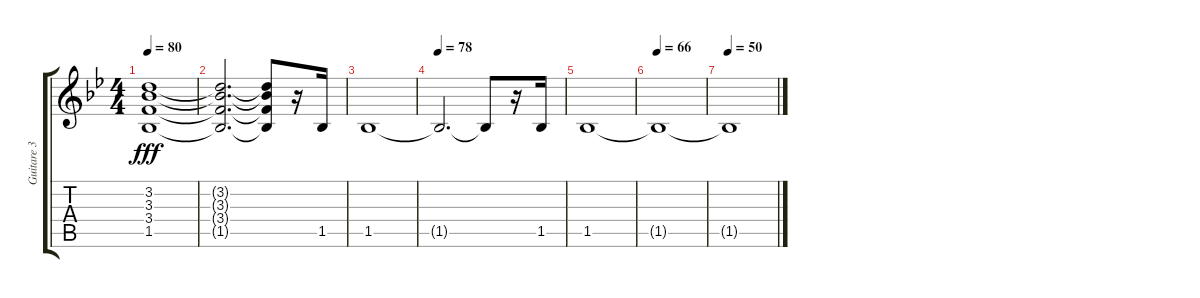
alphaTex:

\track ("Guitare 3" "Guitare 3") {instrument overdrivenguitar}
\staff {score tabs}
\tuning (E4 B3 G3 D3 A2 E2) {hide}
\ts (4 4)
\tempo 80
\clef g2
\ks bb
(3.2 3.3 3.4 1.5).1{dy fff} |
(3.2{t} 3.3{t} 3.4{t} 1.5{t}).2{d} (3.2{t} 3.3{t} 3.4{t} 1.5{t}).8 r.16 1.5.16 |
1.5.1 |
\tempo 78
1.5{t}.2{d} 1.5{t}.8 r.16 1.5.16 |
1.5.1 |
\tempo 66
1.5{t}.1 |
\tempo 50
1.5{t}.1
